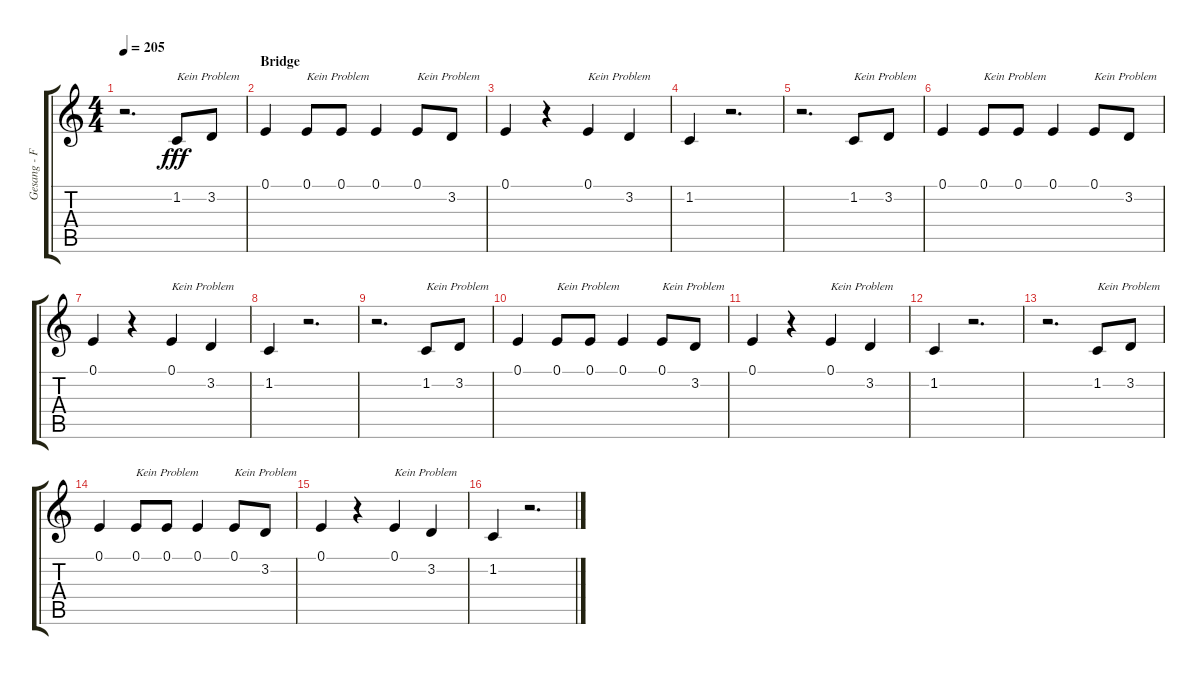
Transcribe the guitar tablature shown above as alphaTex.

\track ("Gesang - Farin Urlaub" "Gesang - F") {instrument lead8bassandlead}
\staff {score tabs}
\tuning (E4 B3 G3 D3 A2 E2) {hide}
\ts (4 4)
\tempo 205
\clef g2
\ks c
r.2{d dy fff} 1.2.8{txt "Kein Problem"} 3.2.8 |
\section ("" "Bridge")
0.1.4 0.1.8{txt "Kein Problem"} 0.1.8 0.1.4 0.1.8{txt "Kein Problem"} 3.2.8 |
0.1.4 r.4 0.1.4{txt "Kein Problem"} 3.2.4 |
1.2.4 r.2{d} |
r.2{d} 1.2.8{txt "Kein Problem"} 3.2.8 |
0.1.4 0.1.8{txt "Kein Problem"} 0.1.8 0.1.4 0.1.8{txt "Kein Problem"} 3.2.8 |
0.1.4 r.4 0.1.4{txt "Kein Problem"} 3.2.4 |
1.2.4 r.2{d} |
r.2{d} 1.2.8{txt "Kein Problem"} 3.2.8 |
0.1.4 0.1.8{txt "Kein Problem"} 0.1.8 0.1.4 0.1.8{txt "Kein Problem"} 3.2.8 |
0.1.4 r.4 0.1.4{txt "Kein Problem"} 3.2.4 |
1.2.4 r.2{d} |
r.2{d} 1.2.8{txt "Kein Problem"} 3.2.8 |
0.1.4 0.1.8{txt "Kein Problem"} 0.1.8 0.1.4 0.1.8{txt "Kein Problem"} 3.2.8 |
0.1.4 r.4 0.1.4{txt "Kein Problem"} 3.2.4 |
1.2.4 r.2{d}
